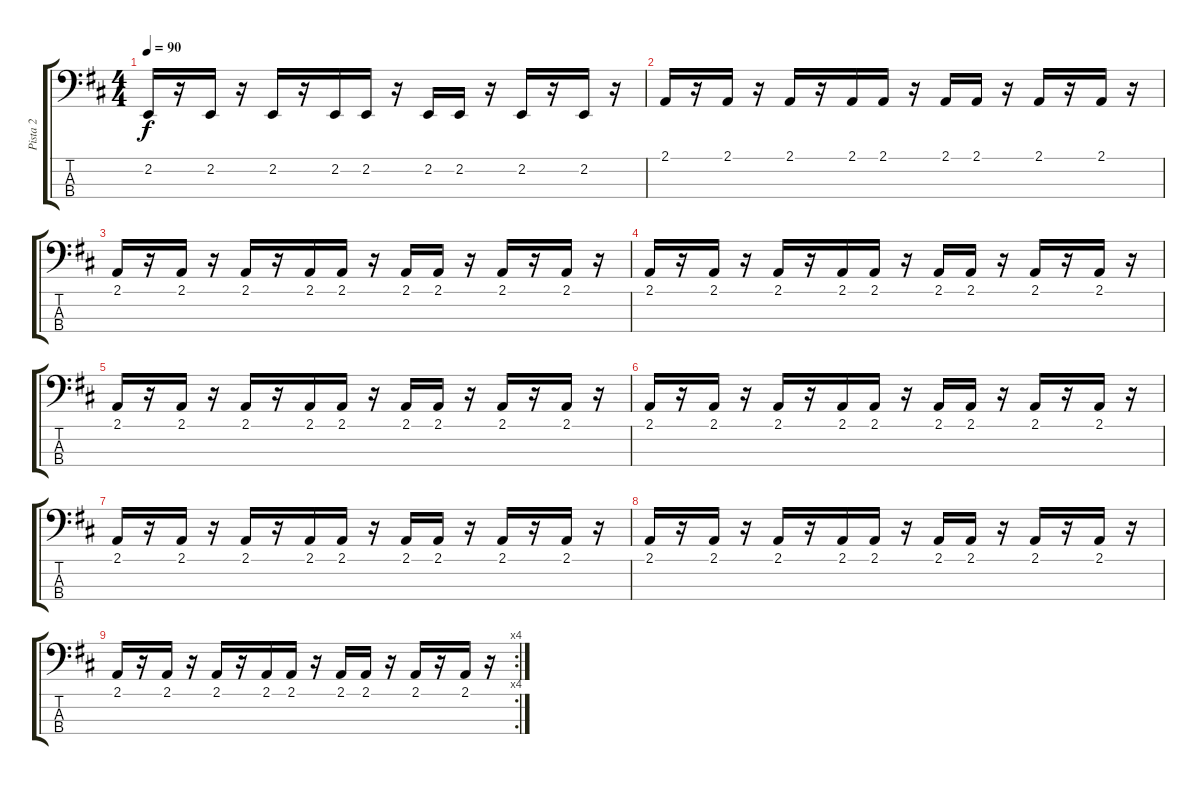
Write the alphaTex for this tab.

\track ("Pista 2" "Pista 2") {instrument lead8bassandlead}
\staff {score tabs}
\tuning (G2 D2 A1 E1) {hide}
\ts (4 4)
\tempo 90
\clef f4
\ks d
2.2.16{dy f} r.16 2.2.16 r.16 2.2.16 r.16 2.2.16 2.2.16 r.16 2.2.16 2.2.16 r.16 2.2.16 r.16 2.2.16 r.16 |
2.1.16 r.16 2.1.16 r.16 2.1.16 r.16 2.1.16 2.1.16 r.16 2.1.16 2.1.16 r.16 2.1.16 r.16 2.1.16 r.16 |
2.1.16 r.16 2.1.16 r.16 2.1.16 r.16 2.1.16 2.1.16 r.16 2.1.16 2.1.16 r.16 2.1.16 r.16 2.1.16 r.16 |
2.1.16 r.16 2.1.16 r.16 2.1.16 r.16 2.1.16 2.1.16 r.16 2.1.16 2.1.16 r.16 2.1.16 r.16 2.1.16 r.16 |
2.1.16 r.16 2.1.16 r.16 2.1.16 r.16 2.1.16 2.1.16 r.16 2.1.16 2.1.16 r.16 2.1.16 r.16 2.1.16 r.16 |
2.1.16 r.16 2.1.16 r.16 2.1.16 r.16 2.1.16 2.1.16 r.16 2.1.16 2.1.16 r.16 2.1.16 r.16 2.1.16 r.16 |
2.1.16 r.16 2.1.16 r.16 2.1.16 r.16 2.1.16 2.1.16 r.16 2.1.16 2.1.16 r.16 2.1.16 r.16 2.1.16 r.16 |
2.1.16 r.16 2.1.16 r.16 2.1.16 r.16 2.1.16 2.1.16 r.16 2.1.16 2.1.16 r.16 2.1.16 r.16 2.1.16 r.16 |
\rc 4
2.1.16 r.16 2.1.16 r.16 2.1.16 r.16 2.1.16 2.1.16 r.16 2.1.16 2.1.16 r.16 2.1.16 r.16 2.1.16 r.16
